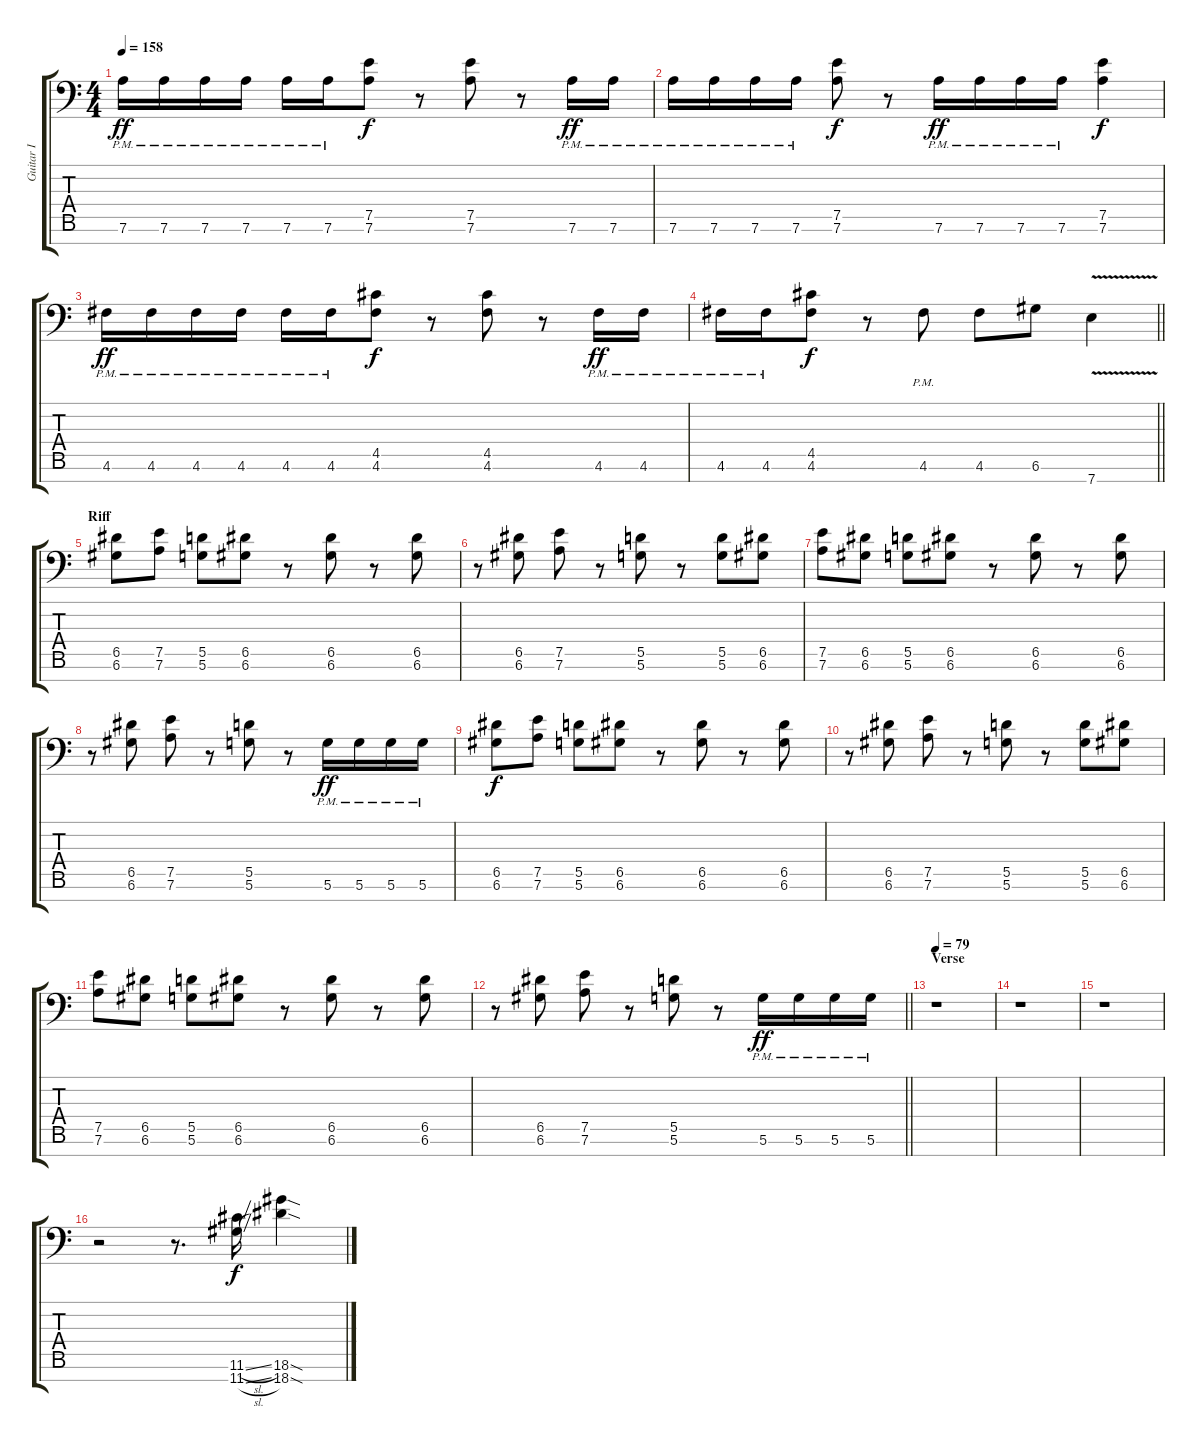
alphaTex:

\track ("Guitar I" "Guitar I") {instrument distortionguitar}
\staff {score tabs}
\tuning (E4 B3 G3 D3 A2 D2 A1) {hide}
\ts (4 4)
\tempo 158
\clef f4
\ks c
7.6{pm}.16{dy ff} 7.6{pm}.16 7.6{pm}.16 7.6{pm}.16 7.6{pm}.16 7.6{pm}.16 (7.5 7.6).8{dy f} r.8 (7.5 7.6).8 r.8 7.6{pm}.16{dy ff} 7.6{pm}.16 |
7.6{pm}.16 7.6{pm}.16 7.6{pm}.16 7.6{pm}.16 (7.5 7.6).8{dy f} r.8 7.6{pm}.16{dy ff} 7.6{pm}.16 7.6{pm}.16 7.6{pm}.16 (7.5 7.6).4{dy f} |
4.6{pm}.16{dy ff} 4.6{pm}.16 4.6{pm}.16 4.6{pm}.16 4.6{pm}.16 4.6{pm}.16 (4.5 4.6).8{dy f} r.8 (4.5 4.6).8 r.8 4.6{pm}.16{dy ff} 4.6{pm}.16 |
\barLineRight lightlight
4.6{pm}.16 4.6{pm}.16 (4.5 4.6).8{dy f} r.8 4.6{pm}.8 4.6.8 6.6.8 7.7{v}.4 |
\section ("" "Riff")
(6.5 6.6).8 (7.5 7.6).8 (5.5 5.6).8 (6.5 6.6).8 r.8 (6.5 6.6).8 r.8 (6.5 6.6).8 |
r.8 (6.5 6.6).8 (7.5 7.6).8 r.8 (5.5 5.6).8 r.8 (5.5 5.6).8 (6.5 6.6).8 |
(7.5 7.6).8 (6.5 6.6).8 (5.5 5.6).8 (6.5 6.6).8 r.8 (6.5 6.6).8 r.8 (6.5 6.6).8 |
r.8 (6.5 6.6).8 (7.5 7.6).8 r.8 (5.5 5.6).8 r.8 5.6{pm}.16{dy ff} 5.6{pm}.16 5.6{pm}.16 5.6{pm}.16 |
(6.5 6.6).8{dy f} (7.5 7.6).8 (5.5 5.6).8 (6.5 6.6).8 r.8 (6.5 6.6).8 r.8 (6.5 6.6).8 |
r.8 (6.5 6.6).8 (7.5 7.6).8 r.8 (5.5 5.6).8 r.8 (5.5 5.6).8 (6.5 6.6).8 |
(7.5 7.6).8 (6.5 6.6).8 (5.5 5.6).8 (6.5 6.6).8 r.8 (6.5 6.6).8 r.8 (6.5 6.6).8 |
\barLineRight lightlight
r.8 (6.5 6.6).8 (7.5 7.6).8 r.8 (5.5 5.6).8 r.8 5.6{pm}.16{dy ff} 5.6{pm}.16 5.6{pm}.16 5.6{pm}.16 |
\section ("" "Verse")
\tempo 79
r.1 |
r.1 |
r.1 |
r.2 r.8{d} (11.6{sl} 11.7{sl}).16{dy f} (18.6{sod} 18.7{sod}).4
